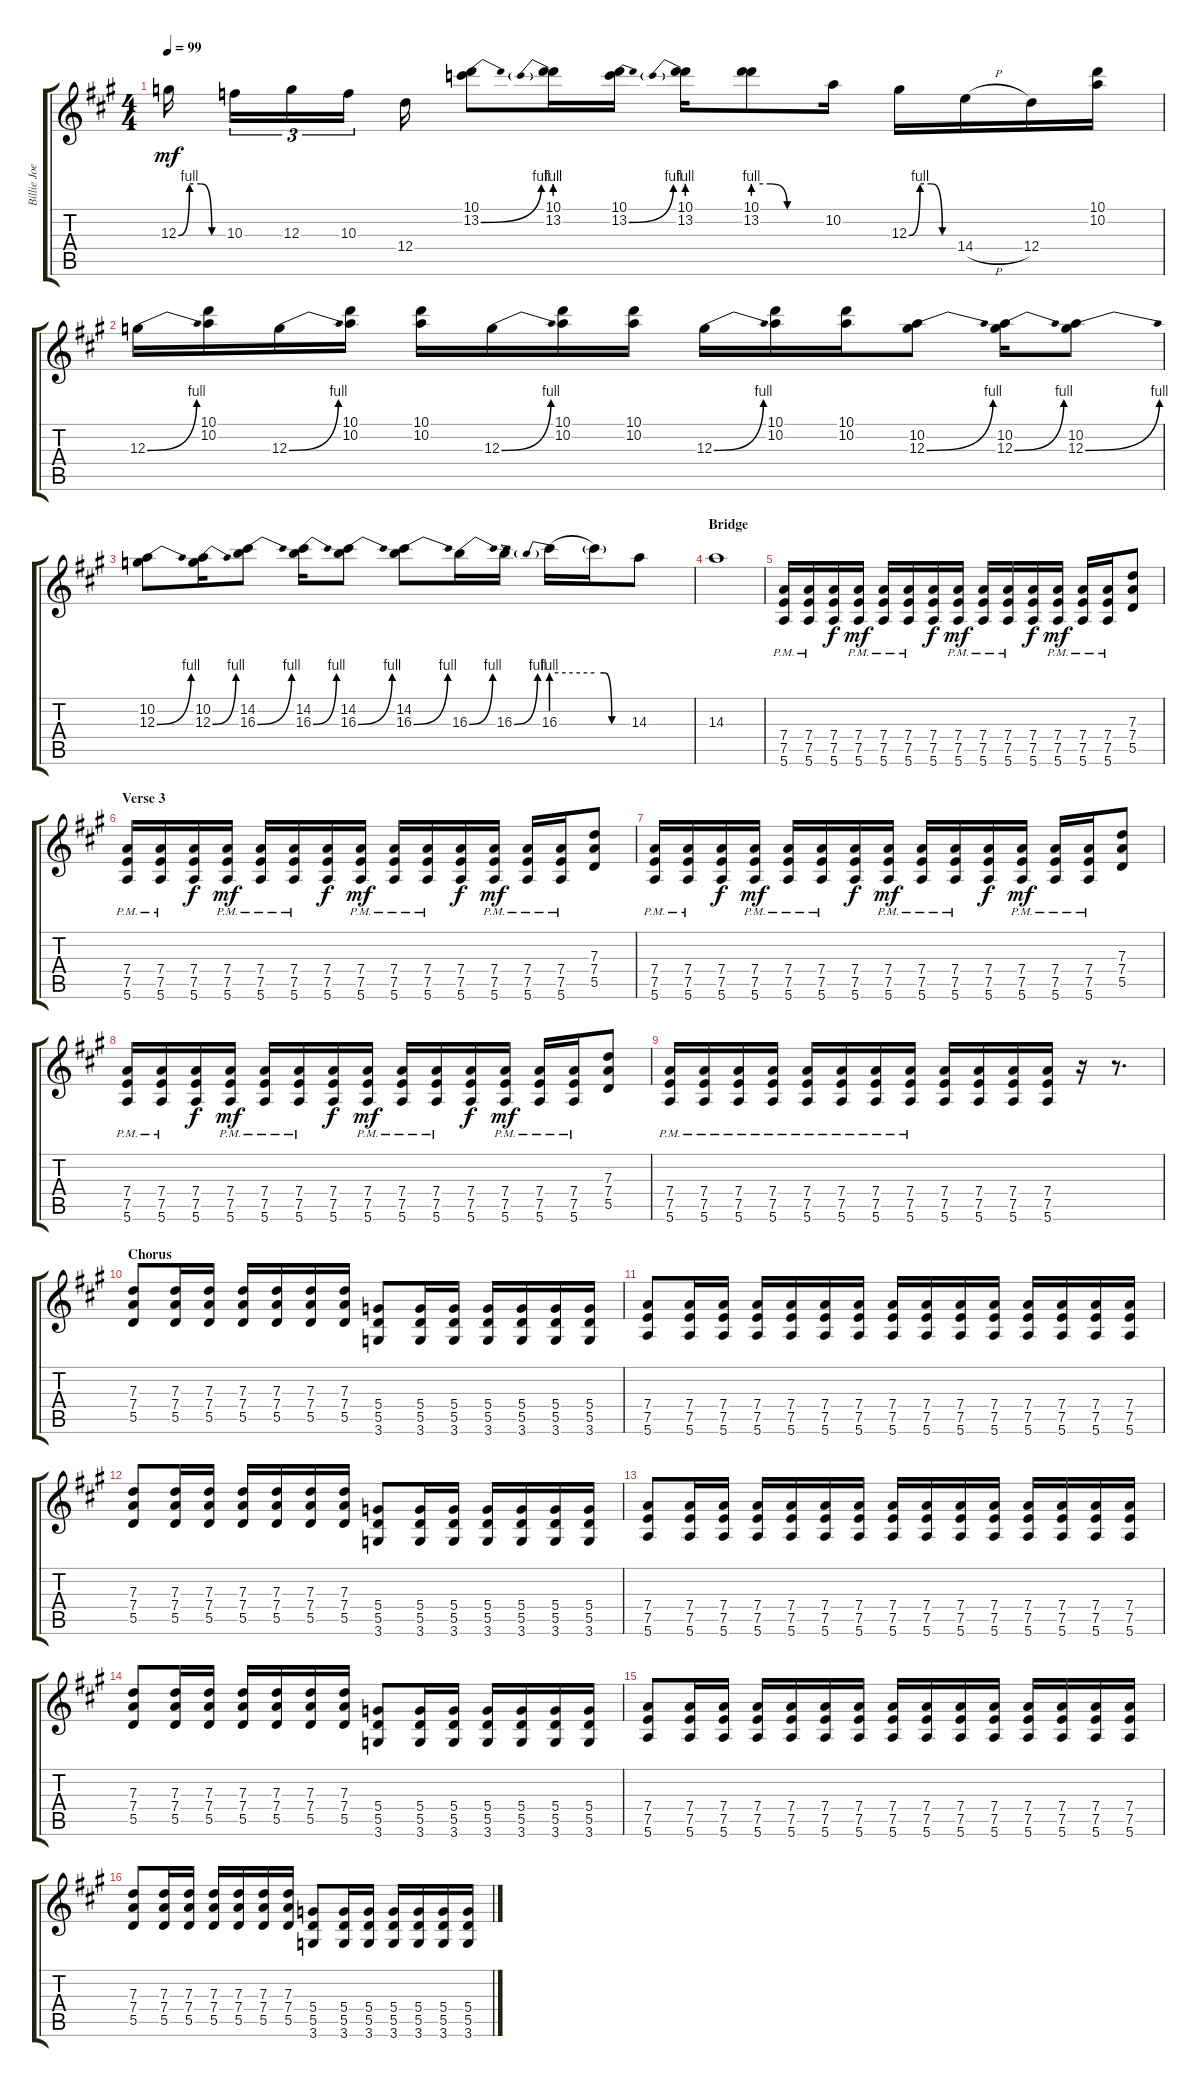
\track ("Billie Joe Lead Guitar" "Billie Joe") {instrument overdrivenguitar}
\staff {score tabs}
\tuning (E4 B3 G3 D3 A2 E2) {hide}
\ts (4 4)
\tempo 99
\clef g2
\ks a
12.3{be (custom 0 0 15 4 30 4 45 0 60 0)}.16{dy mf} 10.3.16{tu (3 2)} 12.3.16{tu (3 2)} 10.3.16{tu (3 2)} 12.4.16 (10.1 13.2{be (bend 0 0 60 4)}).8 (10.1 13.2{be (prebend 0 4 60 4)}).16 (10.1 13.2{be (bend 0 0 60 4)}).16 (10.1 13.2{be (prebend 0 4 60 4)}).16 (10.1 13.2{be (custom 0 4 15 4 30 0 60 0)}).8 10.2.16 12.3{be (custom 0 0 15 4 30 4 45 0 60 0)}.16 14.4{h}.16 12.4.16 (10.1 10.2).16 |
12.3{be (bend 0 0 60 4)}.16 (10.1 10.2).16 12.3{be (bend 0 0 60 4)}.16 (10.1 10.2).16 (10.1 10.2).16 12.3{be (bend 0 0 60 4)}.16 (10.1 10.2).16 (10.1 10.2).16 12.3{be (bend 0 0 60 4)}.16 (10.1 10.2).16 (10.1 10.2).16 (10.2 12.3{be (bend 0 0 60 4)}).8 (10.2 12.3{be (bend 0 0 60 4)}).16 (10.2 12.3{be (bend 0 0 60 4)}).8 |
(10.2 12.3{be (bend 0 0 60 4)}).8 (10.2 12.3{be (bend 0 0 60 4)}).16 (14.2 16.3{be (bend 0 0 60 4)}).8 (14.2 16.3{be (bend 0 0 60 4)}).16 (14.2 16.3{be (bend 0 0 60 4)}).8 (14.2 16.3{be (bend 0 0 60 4)}).8 16.3{be (bend 0 0 60 4)}.16 16.3{be (bend 0 0 60 4)}.16 16.3{be (prebend 0 4 60 4)}.16 16.3{be (custom 0 4 15 4 30 0 60 0) t}.16 14.3.8 |
\section ("" "Bridge")
14.3.1 |
(7.4{pm} 7.5{pm} 5.6{pm}).16 (7.4{pm} 7.5{pm} 5.6{pm}).16 (7.4 7.5 5.6).16{dy f} (7.4{pm} 7.5{pm} 5.6{pm}).16{dy mf} (7.4{pm} 7.5{pm} 5.6{pm}).16 (7.4{pm} 7.5{pm} 5.6{pm}).16 (7.4 7.5 5.6).16{dy f} (7.4{pm} 7.5{pm} 5.6{pm}).16{dy mf} (7.4{pm} 7.5{pm} 5.6{pm}).16 (7.4{pm} 7.5{pm} 5.6{pm}).16 (7.4 7.5 5.6).16{dy f} (7.4{pm} 7.5{pm} 5.6{pm}).16{dy mf} (7.4{pm} 7.5{pm} 5.6{pm}).16 (7.4{pm} 7.5{pm} 5.6{pm}).16 (7.3 7.4 5.5).8 |
\section ("" "Verse 3")
(7.4{pm} 7.5{pm} 5.6{pm}).16 (7.4{pm} 7.5{pm} 5.6{pm}).16 (7.4 7.5 5.6).16{dy f} (7.4{pm} 7.5{pm} 5.6{pm}).16{dy mf} (7.4{pm} 7.5{pm} 5.6{pm}).16 (7.4{pm} 7.5{pm} 5.6{pm}).16 (7.4 7.5 5.6).16{dy f} (7.4{pm} 7.5{pm} 5.6{pm}).16{dy mf} (7.4{pm} 7.5{pm} 5.6{pm}).16 (7.4{pm} 7.5{pm} 5.6{pm}).16 (7.4 7.5 5.6).16{dy f} (7.4{pm} 7.5{pm} 5.6{pm}).16{dy mf} (7.4{pm} 7.5{pm} 5.6{pm}).16 (7.4{pm} 7.5{pm} 5.6{pm}).16 (7.3 7.4 5.5).8 |
(7.4{pm} 7.5{pm} 5.6{pm}).16 (7.4{pm} 7.5{pm} 5.6{pm}).16 (7.4 7.5 5.6).16{dy f} (7.4{pm} 7.5{pm} 5.6{pm}).16{dy mf} (7.4{pm} 7.5{pm} 5.6{pm}).16 (7.4{pm} 7.5{pm} 5.6{pm}).16 (7.4 7.5 5.6).16{dy f} (7.4{pm} 7.5{pm} 5.6{pm}).16{dy mf} (7.4{pm} 7.5{pm} 5.6{pm}).16 (7.4{pm} 7.5{pm} 5.6{pm}).16 (7.4 7.5 5.6).16{dy f} (7.4{pm} 7.5{pm} 5.6{pm}).16{dy mf} (7.4{pm} 7.5{pm} 5.6{pm}).16 (7.4{pm} 7.5{pm} 5.6{pm}).16 (7.3 7.4 5.5).8 |
(7.4{pm} 7.5{pm} 5.6{pm}).16 (7.4{pm} 7.5{pm} 5.6{pm}).16 (7.4 7.5 5.6).16{dy f} (7.4{pm} 7.5{pm} 5.6{pm}).16{dy mf} (7.4{pm} 7.5{pm} 5.6{pm}).16 (7.4{pm} 7.5{pm} 5.6{pm}).16 (7.4 7.5 5.6).16{dy f} (7.4{pm} 7.5{pm} 5.6{pm}).16{dy mf} (7.4{pm} 7.5{pm} 5.6{pm}).16 (7.4{pm} 7.5{pm} 5.6{pm}).16 (7.4 7.5 5.6).16{dy f} (7.4{pm} 7.5{pm} 5.6{pm}).16{dy mf} (7.4{pm} 7.5{pm} 5.6{pm}).16 (7.4{pm} 7.5{pm} 5.6{pm}).16 (7.3 7.4 5.5).8 |
(7.4{pm} 7.5{pm} 5.6{pm}).16 (7.4{pm} 7.5{pm} 5.6{pm}).16 (7.4{pm} 7.5{pm} 5.6{pm}).16 (7.4{pm} 7.5{pm} 5.6{pm}).16 (7.4{pm} 7.5{pm} 5.6{pm}).16 (7.4{pm} 7.5{pm} 5.6{pm}).16 (7.4{pm} 7.5{pm} 5.6{pm}).16 (7.4{pm} 7.5{pm} 5.6{pm}).16 (7.4 7.5 5.6).16 (7.4 7.5 5.6).16 (7.4 7.5 5.6).16 (7.4 7.5 5.6).16 r.16 r.8{d} |
\section ("" "Chorus")
(7.3 7.4 5.5).8 (7.3 7.4 5.5).16 (7.3 7.4 5.5).16 (7.3 7.4 5.5).16 (7.3 7.4 5.5).16 (7.3 7.4 5.5).16 (7.3 7.4 5.5).16 (5.4 5.5 3.6).8 (5.4 5.5 3.6).16 (5.4 5.5 3.6).16 (5.4 5.5 3.6).16 (5.4 5.5 3.6).16 (5.4 5.5 3.6).16 (5.4 5.5 3.6).16 |
(7.4 7.5 5.6).8 (7.4 7.5 5.6).16 (7.4 7.5 5.6).16 (7.4 7.5 5.6).16 (7.4 7.5 5.6).16 (7.4 7.5 5.6).16 (7.4 7.5 5.6).16 (7.4 7.5 5.6).16 (7.4 7.5 5.6).16 (7.4 7.5 5.6).16 (7.4 7.5 5.6).16 (7.4 7.5 5.6).16 (7.4 7.5 5.6).16 (7.4 7.5 5.6).16 (7.4 7.5 5.6).16 |
(7.3 7.4 5.5).8 (7.3 7.4 5.5).16 (7.3 7.4 5.5).16 (7.3 7.4 5.5).16 (7.3 7.4 5.5).16 (7.3 7.4 5.5).16 (7.3 7.4 5.5).16 (5.4 5.5 3.6).8 (5.4 5.5 3.6).16 (5.4 5.5 3.6).16 (5.4 5.5 3.6).16 (5.4 5.5 3.6).16 (5.4 5.5 3.6).16 (5.4 5.5 3.6).16 |
(7.4 7.5 5.6).8 (7.4 7.5 5.6).16 (7.4 7.5 5.6).16 (7.4 7.5 5.6).16 (7.4 7.5 5.6).16 (7.4 7.5 5.6).16 (7.4 7.5 5.6).16 (7.4 7.5 5.6).16 (7.4 7.5 5.6).16 (7.4 7.5 5.6).16 (7.4 7.5 5.6).16 (7.4 7.5 5.6).16 (7.4 7.5 5.6).16 (7.4 7.5 5.6).16 (7.4 7.5 5.6).16 |
(7.3 7.4 5.5).8 (7.3 7.4 5.5).16 (7.3 7.4 5.5).16 (7.3 7.4 5.5).16 (7.3 7.4 5.5).16 (7.3 7.4 5.5).16 (7.3 7.4 5.5).16 (5.4 5.5 3.6).8 (5.4 5.5 3.6).16 (5.4 5.5 3.6).16 (5.4 5.5 3.6).16 (5.4 5.5 3.6).16 (5.4 5.5 3.6).16 (5.4 5.5 3.6).16 |
(7.4 7.5 5.6).8 (7.4 7.5 5.6).16 (7.4 7.5 5.6).16 (7.4 7.5 5.6).16 (7.4 7.5 5.6).16 (7.4 7.5 5.6).16 (7.4 7.5 5.6).16 (7.4 7.5 5.6).16 (7.4 7.5 5.6).16 (7.4 7.5 5.6).16 (7.4 7.5 5.6).16 (7.4 7.5 5.6).16 (7.4 7.5 5.6).16 (7.4 7.5 5.6).16 (7.4 7.5 5.6).16 |
(7.3 7.4 5.5).8 (7.3 7.4 5.5).16 (7.3 7.4 5.5).16 (7.3 7.4 5.5).16 (7.3 7.4 5.5).16 (7.3 7.4 5.5).16 (7.3 7.4 5.5).16 (5.4 5.5 3.6).8 (5.4 5.5 3.6).16 (5.4 5.5 3.6).16 (5.4 5.5 3.6).16 (5.4 5.5 3.6).16 (5.4 5.5 3.6).16 (5.4 5.5 3.6).16
